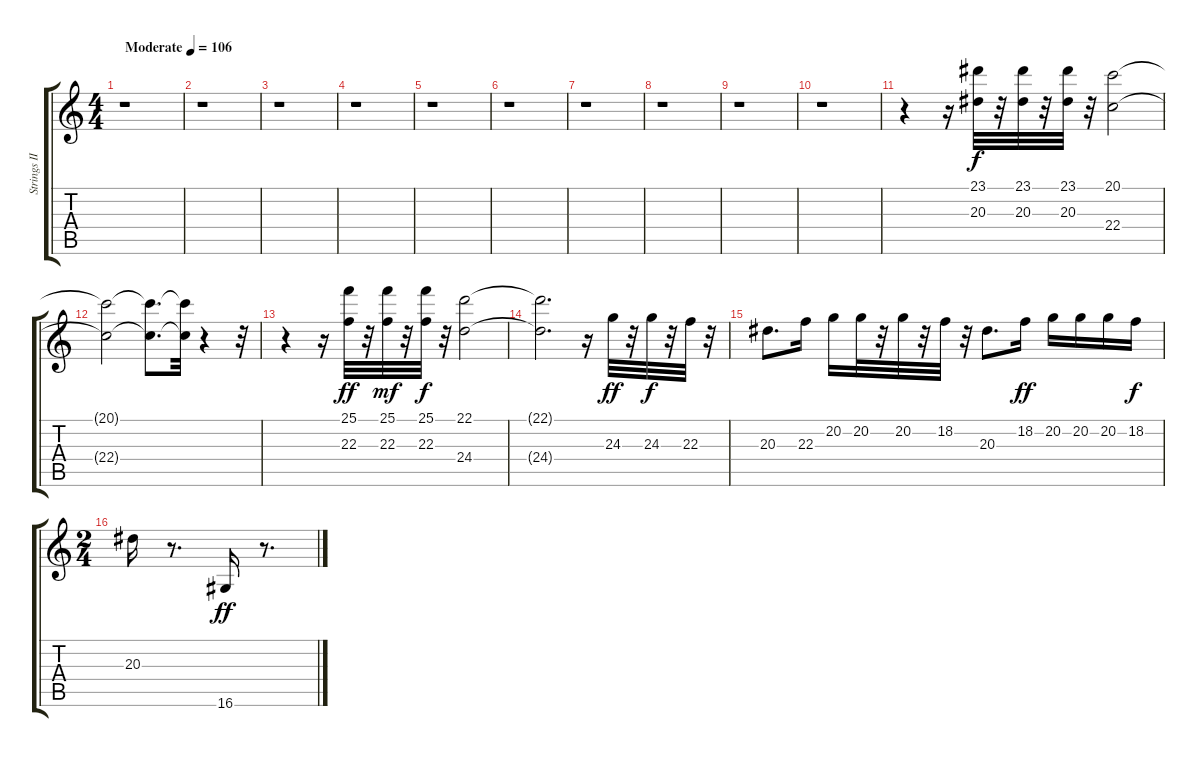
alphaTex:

\track ("Strings III" "Strings II") {instrument stringensemble1}
\staff {score tabs}
\tuning (E4 B3 G3 D3 A2 E2) {hide}
\ts (4 4)
\tempo (106 "Moderate")
\clef g2
\ks c
r.1{dy f instrument stringensemble1} |
r.1 |
r.1 |
r.1 |
r.1 |
r.1 |
r.1 |
r.1 |
r.1 |
r.1 |
r.4 r.16 (23.1 20.3).32 r.32 (23.1 20.3).32 r.32 (23.1 20.3).32 r.32 (20.1 22.4).2 |
(20.1{t} 22.4{t}).2 (20.1{t} 22.4{t}).8{d} (20.1{t} 22.4{t}).32 r.4 r.32 |
r.4 r.16 (25.1 22.3).32{dy ff} r.32 (25.1 22.3).32{dy mf} r.32 (25.1 22.3).32{dy f} r.32 (22.1 24.4).2 |
(22.1{t} 24.4{t}).2{d} r.16 24.3.32{dy ff} r.32 24.3.32{dy f} r.32 22.3.32 r.32 |
20.3.8{d} 22.3.16 20.2.16 20.2.32 r.32 20.2.32 r.32 18.2.32 r.32 20.3.8{d} 18.2.16{dy ff} 20.2.16 20.2.16 20.2.16 18.2.16{dy f} |
\ts (2 4)
20.3.16 r.8{d} 16.6.16{dy ff} r.8{d}
